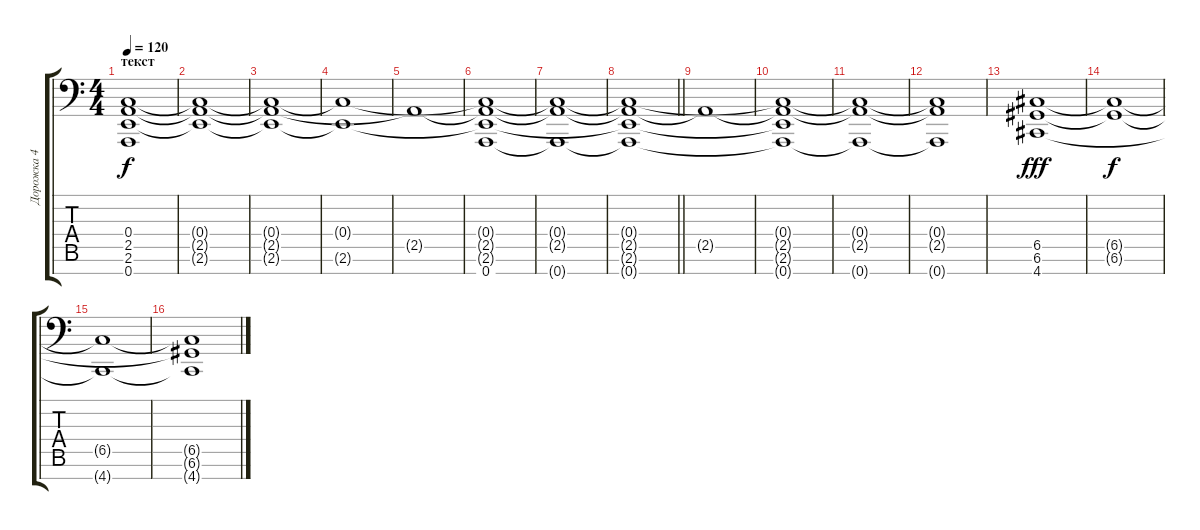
\track ("Дорожка 4" "Дорожка 4") {instrument synthstrings1}
\staff {score tabs}
\tuning (D4 A3 F3 C3 G2 D2 A1) {hide}
\ts (4 4)
\section ("" "текст")
\tempo 120
\clef f4
\ks c
(0.4 2.5{t} 2.6{t} 0.7{t}).1{dy f} |
(0.4{t} 2.5{t} 2.6{t}).1 |
(0.4{t} 2.5{t} 2.6{t}).1 |
(0.4{t} 2.6{t}).1 |
2.5{t}.1 |
(0.4{t} 2.5{t} 2.6{t} 0.7).1 |
(0.4{t} 2.5{t} 0.7{t}).1 |
\barLineRight lightlight
(0.4{t} 2.5{t} 2.6{t} 0.7{t}).1 |
2.5{t}.1 |
(0.4{t} 2.5{t} 2.6{t} 0.7{t}).1 |
(0.4{t} 2.5{t} 0.7{t}).1 |
(0.4{t} 2.5{t} 0.7{t}).1 |
(6.5 6.6 4.7).1{dy fff} |
(6.5{t} 6.6{t}).1{dy f} |
(6.5{t} 4.7{t}).1 |
(6.5{t} 6.6{t} 4.7{t}).1
